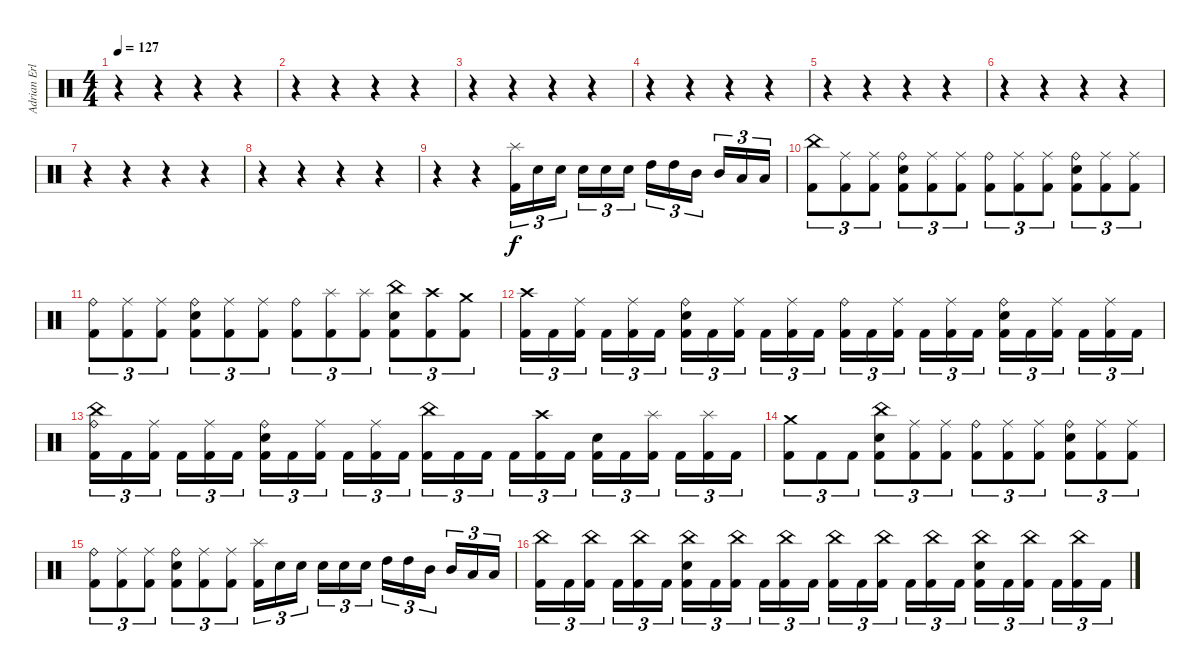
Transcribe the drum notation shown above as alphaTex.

\track ("Adrian Erlandsson" "Adrian Erl") {instrument percussion}
\staff {score}
\articulation defaults
\ts (4 4)
\tempo 127
\clef neutral
\ks c
r.4{dy f} r.4 r.4 r.4 |
r.4 r.4 r.4 r.4 |
r.4 r.4 r.4 r.4 |
r.4 r.4 r.4 r.4 |
r.4 r.4 r.4 r.4 |
r.4 r.4 r.4 r.4 |
r.4 r.4 r.4 r.4 |
r.4 r.4 r.4 r.4 |
r.4 r.4 ("Splash (hit)" "Kick (hit) 2").16{tu (3 2)} "Snare (hit) 2".16{tu (3 2)} "Snare (hit) 2".16{tu (3 2)} "Snare (hit) 2".16{tu (3 2)} "Snare (hit) 2".16{tu (3 2)} "Snare (hit) 2".16{tu (3 2)} "High Tom (hit)".16{tu (3 2)} "High Tom (hit)".16{tu (3 2)} "Mid Tom (hit)".16{tu (3 2)} "Mid Tom (hit)".16{tu (3 2)} "Low Tom (hit)".16{tu (3 2)} "Low Tom (hit)".16{tu (3 2)} |
("China (hit)" "Kick (hit) 2").8{tu (3 2)} ("Ride (middle)" "Kick (hit) 2").8{tu (3 2)} ("Ride (middle)" "Kick (hit) 2").8{tu (3 2)} ("Ride (bell)" "Snare (hit) 2" "Kick (hit) 2").8{tu (3 2)} ("Ride (middle)" "Kick (hit) 2").8{tu (3 2)} ("Ride (middle)" "Kick (hit) 2").8{tu (3 2)} ("Ride (bell)" "Kick (hit) 2").8{tu (3 2)} ("Ride (middle)" "Kick (hit) 2").8{tu (3 2)} ("Ride (middle)" "Kick (hit) 2").8{tu (3 2)} ("Ride (bell)" "Snare (hit) 2" "Kick (hit) 2").8{tu (3 2)} ("Ride (middle)" "Kick (hit) 2").8{tu (3 2)} ("Ride (middle)" "Kick (hit) 2").8{tu (3 2)} |
("Ride (bell)" "Kick (hit) 2").8{tu (3 2)} ("Ride (middle)" "Kick (hit) 2").8{tu (3 2)} ("Ride (middle)" "Kick (hit) 2").8{tu (3 2)} ("Ride (bell)" "Snare (hit) 2" "Kick (hit) 2").8{tu (3 2)} ("Ride (middle)" "Kick (hit) 2").8{tu (3 2)} ("Ride (middle)" "Kick (hit) 2").8{tu (3 2)} ("Ride (bell)" "Kick (hit) 2").8{tu (3 2)} ("Splash (hit)" "Kick (hit) 2").8{tu (3 2)} ("Splash (hit)" "Kick (hit) 2").8{tu (3 2)} ("China (hit)" "Snare (hit) 2" "Kick (hit) 2").8{tu (3 2)} ("Crash high (hit)" "Kick (hit) 2").8{tu (3 2)} ("Crash medium (hit)" "Kick (hit) 2").8{tu (3 2)} |
("Crash high (hit)" "Kick (hit) 2").16{tu (3 2)} "Kick (hit) 2".16{tu (3 2)} ("Ride (middle)" "Kick (hit) 2").16{tu (3 2)} "Kick (hit) 2".16{tu (3 2)} ("Ride (middle)" "Kick (hit) 2").16{tu (3 2)} "Kick (hit) 2".16{tu (3 2)} ("Ride (bell)" "Snare (hit) 2" "Kick (hit) 2").16{tu (3 2)} "Kick (hit) 2".16{tu (3 2)} ("Ride (middle)" "Kick (hit) 2").16{tu (3 2)} "Kick (hit) 2".16{tu (3 2)} ("Ride (middle)" "Kick (hit) 2").16{tu (3 2)} "Kick (hit) 2".16{tu (3 2)} ("Ride (bell)" "Kick (hit) 2").16{tu (3 2)} "Kick (hit) 2".16{tu (3 2)} ("Ride (middle)" "Kick (hit) 2").16{tu (3 2)} "Kick (hit) 2".16{tu (3 2)} ("Ride (middle)" "Kick (hit) 2").16{tu (3 2)} "Kick (hit) 2".16{tu (3 2)} ("Ride (bell)" "Snare (hit) 2" "Kick (hit) 2").16{tu (3 2)} "Kick (hit) 2".16{tu (3 2)} ("Ride (middle)" "Kick (hit) 2").16{tu (3 2)} "Kick (hit) 2".16{tu (3 2)} ("Ride (middle)" "Kick (hit) 2").16{tu (3 2)} "Kick (hit) 2".16{tu (3 2)} |
("China (hit)" "Ride (bell)" "Kick (hit) 2").16{tu (3 2)} "Kick (hit) 2".16{tu (3 2)} ("Ride (middle)" "Kick (hit) 2").16{tu (3 2)} "Kick (hit) 2".16{tu (3 2)} ("Ride (middle)" "Kick (hit) 2").16{tu (3 2)} "Kick (hit) 2".16{tu (3 2)} ("Ride (bell)" "Snare (hit) 2" "Kick (hit) 2").16{tu (3 2)} "Kick (hit) 2".16{tu (3 2)} ("Ride (middle)" "Kick (hit) 2").16{tu (3 2)} "Kick (hit) 2".16{tu (3 2)} ("Ride (middle)" "Kick (hit) 2").16{tu (3 2)} "Kick (hit) 2".16{tu (3 2)} ("China (hit)" "Kick (hit) 2").16{tu (3 2)} "Kick (hit) 2".16{tu (3 2)} "Kick (hit) 2".16{tu (3 2)} "Kick (hit) 2".16{tu (3 2)} ("Crash high (hit)" "Kick (hit) 2").16{tu (3 2)} "Kick (hit) 2".16{tu (3 2)} ("Snare (hit) 2" "Kick (hit) 2").16{tu (3 2)} "Kick (hit) 2".16{tu (3 2)} ("Splash (hit)" "Kick (hit) 2").16{tu (3 2)} "Kick (hit) 2".16{tu (3 2)} ("Splash (hit)" "Kick (hit) 2").16{tu (3 2)} "Kick (hit) 2".16{tu (3 2)} |
("Crash medium (hit)" "Kick (hit) 2").8{tu (3 2)} "Kick (hit) 2".8{tu (3 2)} "Kick (hit) 2".8{tu (3 2)} ("China (hit)" "Snare (hit) 2" "Kick (hit) 2").8{tu (3 2)} ("Ride (middle)" "Kick (hit) 2").8{tu (3 2)} ("Ride (middle)" "Kick (hit) 2").8{tu (3 2)} ("Ride (bell)" "Kick (hit) 2").8{tu (3 2)} ("Ride (middle)" "Kick (hit) 2").8{tu (3 2)} ("Ride (middle)" "Kick (hit) 2").8{tu (3 2)} ("Ride (bell)" "Snare (hit) 2" "Kick (hit) 2").8{tu (3 2)} ("Ride (middle)" "Kick (hit) 2").8{tu (3 2)} ("Ride (middle)" "Kick (hit) 2").8{tu (3 2)} |
("Ride (bell)" "Kick (hit) 2").8{tu (3 2)} ("Ride (middle)" "Kick (hit) 2").8{tu (3 2)} ("Ride (middle)" "Kick (hit) 2").8{tu (3 2)} ("Ride (bell)" "Snare (hit) 2" "Kick (hit) 2").8{tu (3 2)} ("Ride (middle)" "Kick (hit) 2").8{tu (3 2)} ("Ride (middle)" "Kick (hit) 2").8{tu (3 2)} ("Splash (hit)" "Kick (hit) 2").16{tu (3 2)} "Snare (hit) 2".16{tu (3 2)} "Snare (hit) 2".16{tu (3 2)} "Snare (hit) 2".16{tu (3 2)} "Snare (hit) 2".16{tu (3 2)} "Snare (hit) 2".16{tu (3 2)} "High Tom (hit)".16{tu (3 2)} "High Tom (hit)".16{tu (3 2)} "Mid Tom (hit)".16{tu (3 2)} "Mid Tom (hit)".16{tu (3 2)} "Low Tom (hit)".16{tu (3 2)} "Low Tom (hit)".16{tu (3 2)} |
("China (hit)" "Kick (hit) 2").16{tu (3 2)} "Kick (hit) 2".16{tu (3 2)} ("China (hit)" "Kick (hit) 2").16{tu (3 2)} "Kick (hit) 2".16{tu (3 2)} ("China (hit)" "Kick (hit) 2").16{tu (3 2)} "Kick (hit) 2".16{tu (3 2)} ("China (hit)" "Snare (hit) 2" "Kick (hit) 2").16{tu (3 2)} "Kick (hit) 2".16{tu (3 2)} ("China (hit)" "Kick (hit) 2").16{tu (3 2)} "Kick (hit) 2".16{tu (3 2)} ("China (hit)" "Kick (hit) 2").16{tu (3 2)} "Kick (hit) 2".16{tu (3 2)} ("China (hit)" "Kick (hit) 2").16{tu (3 2)} "Kick (hit) 2".16{tu (3 2)} ("China (hit)" "Kick (hit) 2").16{tu (3 2)} "Kick (hit) 2".16{tu (3 2)} ("China (hit)" "Kick (hit) 2").16{tu (3 2)} "Kick (hit) 2".16{tu (3 2)} ("China (hit)" "Snare (hit) 2" "Kick (hit) 2").16{tu (3 2)} "Kick (hit) 2".16{tu (3 2)} ("China (hit)" "Kick (hit) 2").16{tu (3 2)} "Kick (hit) 2".16{tu (3 2)} ("China (hit)" "Kick (hit) 2").16{tu (3 2)} "Kick (hit) 2".16{tu (3 2)}
